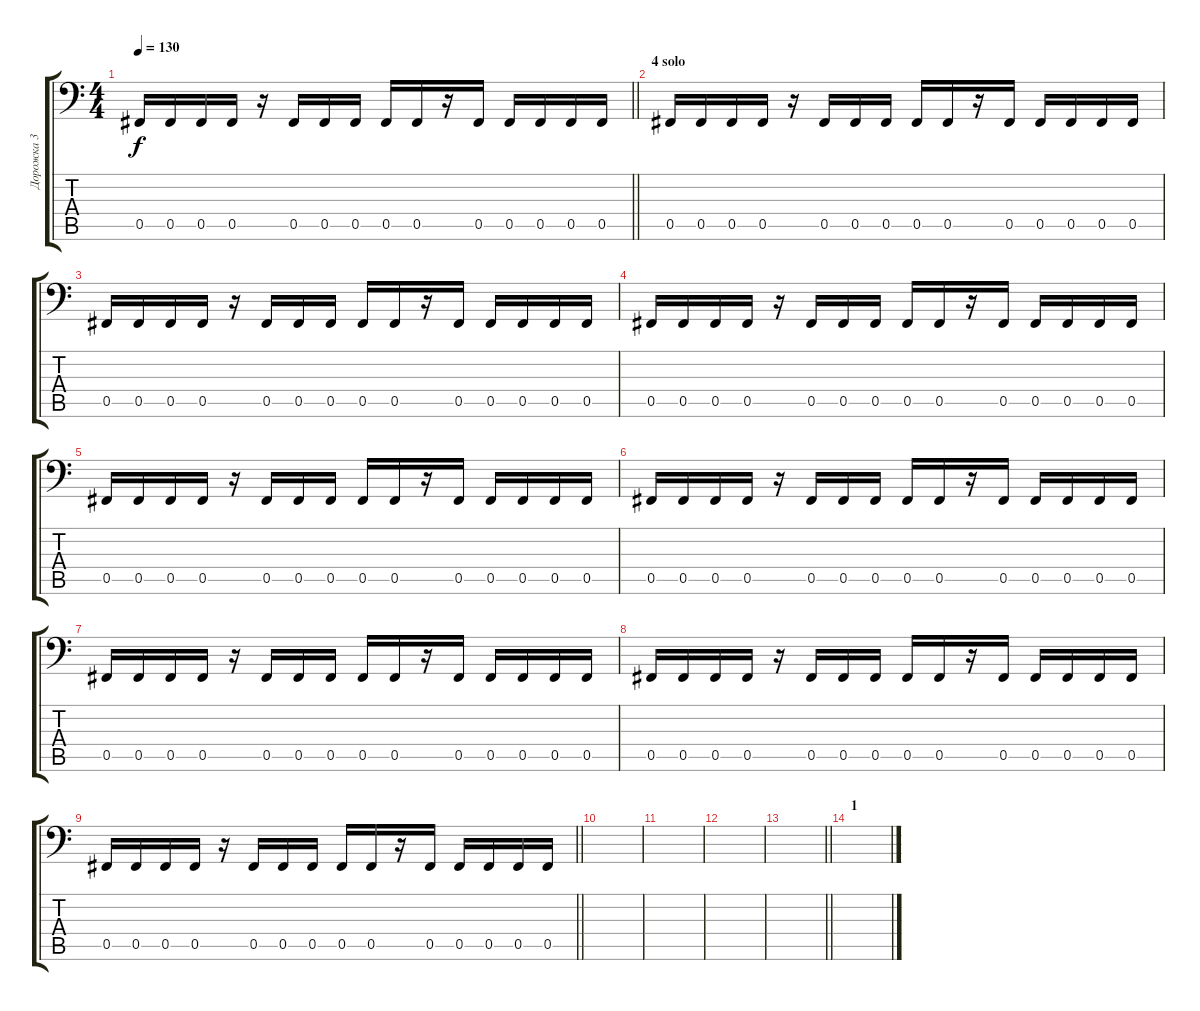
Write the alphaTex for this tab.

\track ("Дорожка 3" "Дорожка 3") {instrument electricbassfinger}
\staff {score tabs}
\tuning (Db3 Ab2 E2 B1 Gb1 B0) {hide}
\ts (4 4)
\tempo 130
\clef f4
\barLineRight lightlight
\ks c
0.5.16{dy f} 0.5.16 0.5.16 0.5.16 r.16 0.5.16 0.5.16 0.5.16 0.5.16 0.5.16 r.16 0.5.16 0.5.16 0.5.16 0.5.16 0.5.16 |
\section ("" "4 solo")
0.5.16 0.5.16 0.5.16 0.5.16 r.16 0.5.16 0.5.16 0.5.16 0.5.16 0.5.16 r.16 0.5.16 0.5.16 0.5.16 0.5.16 0.5.16 |
0.5.16 0.5.16 0.5.16 0.5.16 r.16 0.5.16 0.5.16 0.5.16 0.5.16 0.5.16 r.16 0.5.16 0.5.16 0.5.16 0.5.16 0.5.16 |
0.5.16 0.5.16 0.5.16 0.5.16 r.16 0.5.16 0.5.16 0.5.16 0.5.16 0.5.16 r.16 0.5.16 0.5.16 0.5.16 0.5.16 0.5.16 |
0.5.16 0.5.16 0.5.16 0.5.16 r.16 0.5.16 0.5.16 0.5.16 0.5.16 0.5.16 r.16 0.5.16 0.5.16 0.5.16 0.5.16 0.5.16 |
0.5.16 0.5.16 0.5.16 0.5.16 r.16 0.5.16 0.5.16 0.5.16 0.5.16 0.5.16 r.16 0.5.16 0.5.16 0.5.16 0.5.16 0.5.16 |
0.5.16 0.5.16 0.5.16 0.5.16 r.16 0.5.16 0.5.16 0.5.16 0.5.16 0.5.16 r.16 0.5.16 0.5.16 0.5.16 0.5.16 0.5.16 |
0.5.16 0.5.16 0.5.16 0.5.16 r.16 0.5.16 0.5.16 0.5.16 0.5.16 0.5.16 r.16 0.5.16 0.5.16 0.5.16 0.5.16 0.5.16 |
\barLineRight lightlight
0.5.16 0.5.16 0.5.16 0.5.16 r.16 0.5.16 0.5.16 0.5.16 0.5.16 0.5.16 r.16 0.5.16 0.5.16 0.5.16 0.5.16 0.5.16 |
\section ("" " ")
|
|
|
\barLineRight lightlight
|
\section ("" "1")
